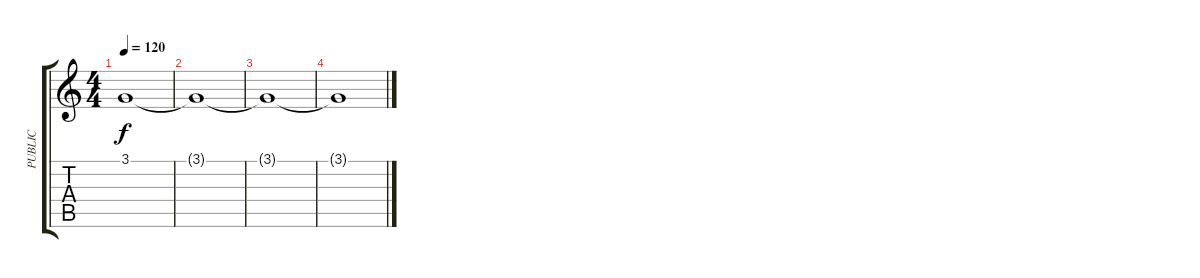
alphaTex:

\track ("PUBLIC" "PUBLIC") {instrument applause}
\staff {score tabs}
\tuning (E4 B3 G3 D3 A2 E2) {hide}
\ts (4 4)
\tempo 120
\clef g2
\ks c
3.1{t}.1{dy f} |
3.1{t}.1 |
3.1{t}.1 |
3.1{t}.1
